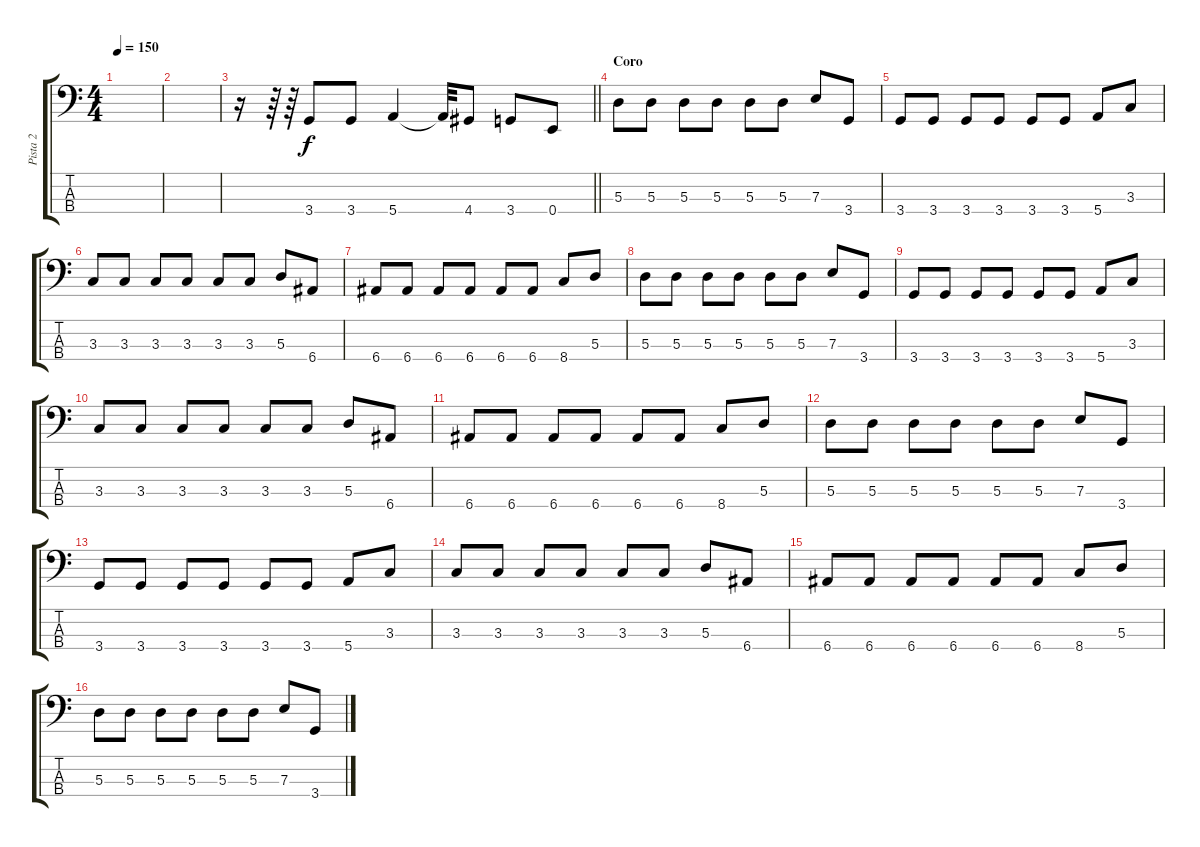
\track ("Pista 2" "Pista 2") {instrument electricbassfinger}
\staff {score tabs}
\tuning (G2 D2 A1 E1) {hide}
\ts (4 4)
\tempo 150
\clef f4
\ks c
|
|
\barLineRight lightlight
r.16 r.64 r.64 3.4.8 3.4.8 5.4.4 5.4{t}.32 4.4.8 3.4.8 0.4.8 |
\section ("" "Coro")
5.3.8 5.3.8 5.3.8 5.3.8 5.3.8 5.3.8 7.3.8 3.4.8 |
3.4.8 3.4.8 3.4.8 3.4.8 3.4.8 3.4.8 5.4.8 3.3.8 |
3.3.8 3.3.8 3.3.8 3.3.8 3.3.8 3.3.8 5.3.8 6.4.8 |
6.4.8 6.4.8 6.4.8 6.4.8 6.4.8 6.4.8 8.4.8 5.3.8 |
5.3.8 5.3.8 5.3.8 5.3.8 5.3.8 5.3.8 7.3.8 3.4.8 |
3.4.8 3.4.8 3.4.8 3.4.8 3.4.8 3.4.8 5.4.8 3.3.8 |
3.3.8 3.3.8 3.3.8 3.3.8 3.3.8 3.3.8 5.3.8 6.4.8 |
6.4.8 6.4.8 6.4.8 6.4.8 6.4.8 6.4.8 8.4.8 5.3.8 |
5.3.8 5.3.8 5.3.8 5.3.8 5.3.8 5.3.8 7.3.8 3.4.8 |
3.4.8 3.4.8 3.4.8 3.4.8 3.4.8 3.4.8 5.4.8 3.3.8 |
3.3.8 3.3.8 3.3.8 3.3.8 3.3.8 3.3.8 5.3.8 6.4.8 |
6.4.8 6.4.8 6.4.8 6.4.8 6.4.8 6.4.8 8.4.8 5.3.8 |
5.3.8 5.3.8 5.3.8 5.3.8 5.3.8 5.3.8 7.3.8 3.4.8
